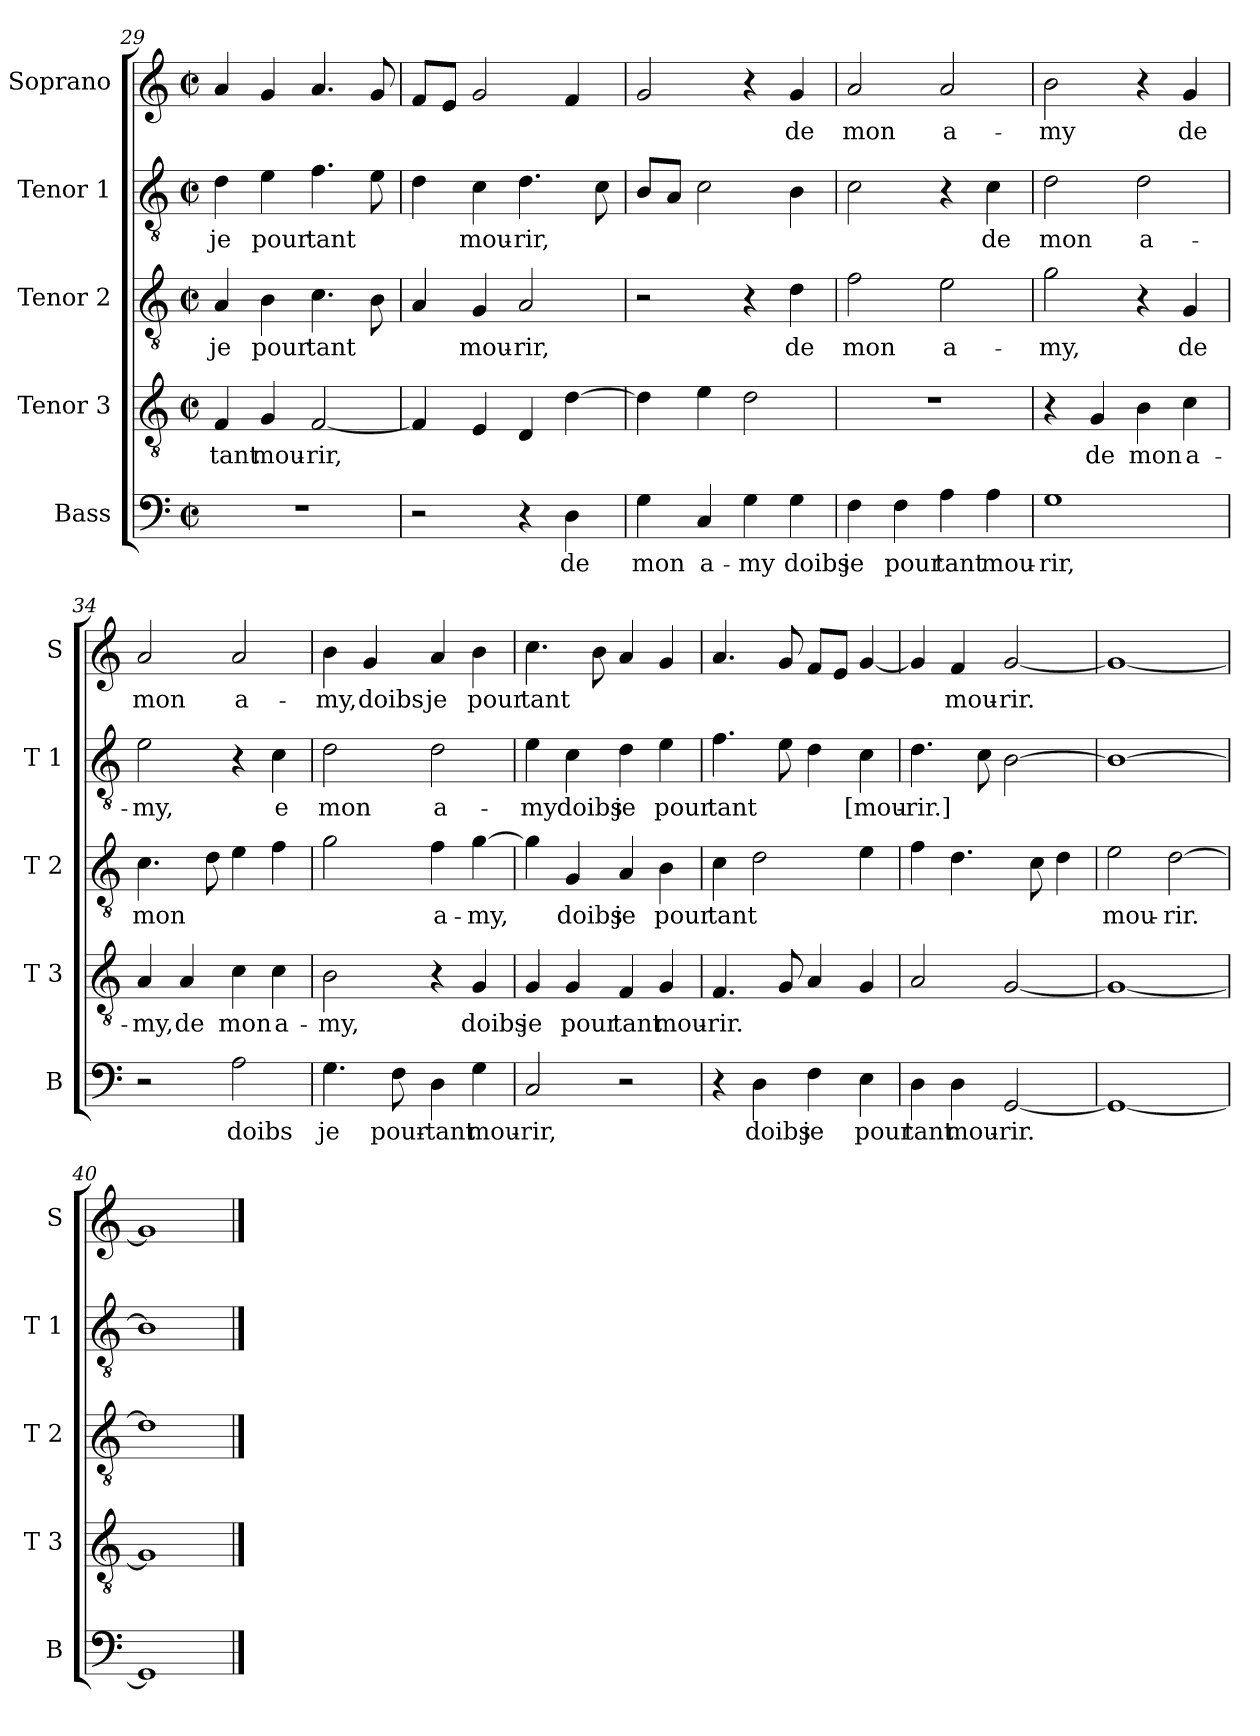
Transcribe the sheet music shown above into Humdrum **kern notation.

**kern	**text	**kern	**text	**kern	**text	**kern	**text	**kern	**text
*part5	*part5	*part4	*part4	*part3	*part3	*part2	*part2	*part1	*part1
*staff5	*staff5	*staff4	*staff4	*staff3	*staff3	*staff2	*staff2	*staff1	*staff1
*I"Bass	*	*I"Tenor 3	*	*I"Tenor 2	*	*I"Tenor 1	*	*I"Soprano	*
*I'B	*	*I'T 3	*	*I'T 2	*	*I'T 1	*	*I'S	*
!!LO:PB:g=z
*clefF4	*	*clefGv2	*	*clefGv2	*	*clefGv2	*	*clefG2	*
*k[]	*	*k[]	*	*k[]	*	*k[]	*	*k[]	*
*C:	*	*C:	*	*C:	*	*C:	*	*C:	*
*M2/2	*	*M2/2	*	*M2/2	*	*M2/2	*	*M2/2	*
*met(c|)	*	*met(c|)	*	*met(c|)	*	*met(c|)	*	*met(c|)	*
=29	=29	=29	=29	=29	=29	=29	=29	=29	=29
1r	.	4F/	tant	4A/	je	4d\	je	4a/	.
.	.	4G/	mou-	4B\	pour	4e\	pour	4g/	.
.	.	[2F/	-rir,	4.c\	tant	4.f\	tant	4.a/	.
.	.	.	.	8B\	.	8e\	.	8g/	.
=30	=30	=30	=30	=30	=30	=30	=30	=30	=30
2r	.	4F/]	.	4A/	.	4d\	.	8f/L	.
.	.	.	.	.	.	.	.	8e/J	.
.	.	4E/	.	4G/	mou-	4c\	mou-	2g/	.
4r	.	4D/	.	2A/	-rir,	4.d\	-rir,	.	.
4D\	de	[4d\	.	.	.	.	.	4f/	.
.	.	.	.	.	.	8c\	.	.	.
=31	=31	=31	=31	=31	=31	=31	=31	=31	=31
4G\	mon	4d\]	.	2r	.	8B/L	.	2g/	.
.	.	.	.	.	.	8A/J	.	.	.
4C/	a-	4e\	.	.	.	2c\	.	.	.
4G\	-my	2d\	.	4r	.	.	.	4r	.
4G\	doibs	.	.	4d\	de	4B\	.	4g/	de
=32	=32	=32	=32	=32	=32	=32	=32	=32	=32
4F\	je	1r	.	2f\	mon	2c\	.	2a/	mon
4F\	pour	.	.	.	.	.	.	.	.
4A\	tant	.	.	2e\	a-	4r	.	2a/	a-
4A\	mou-	.	.	.	.	4c\	de	.	.
=33	=33	=33	=33	=33	=33	=33	=33	=33	=33
1G	-rir,	4r	.	2g\	-my,	2d\	mon	2b\	-my
.	.	4G/	de	.	.	.	.	.	.
.	.	4B\	mon	4r	.	2d\	a-	4r	.
.	.	4c\	a-	4G/	de	.	.	4g/	de
=34	=34	=34	=34	=34	=34	=34	=34	=34	=34
2r	.	4A/	-my,	4.c\	mon	2e\	-my,	2a/	mon
.	.	4A/	de	.	.	.	.	.	.
.	.	.	.	8d\	.	.	.	.	.
2A\	doibs	4c\	mon	4e\	.	4r	.	2a/	a-
.	.	4c\	a-	4f\	.	4c\	e	.	.
!!LO:LB:g=z
=35	=35	=35	=35	=35	=35	=35	=35	=35	=35
4.G\	je	2B\	-my,	2g\	.	2d\	mon	4b\	-my,
.	.	.	.	.	.	.	.	4g/	doibs
8F\	pour-	.	.	.	.	.	.	.	.
4D\	-tant	4r	.	4f\	a-	2d\	a-	4a/	je
4G\	mou-	4G/	doibs	[4g\	-my,	.	.	4b\	pour
=36	=36	=36	=36	=36	=36	=36	=36	=36	=36
2C/	-rir,	4G/	je	4g\]	.	4e\	-my	4.cc\	tant
.	.	4G/	pour	4G/	doibs	4c\	doibs	.	.
.	.	.	.	.	.	.	.	8b\	.
2r	.	4F/	tant	4A/	je	4d\	je	4a/	.
.	.	4G/	mou-	4B\	pour	4e\	pour	4g/	.
=37	=37	=37	=37	=37	=37	=37	=37	=37	=37
4r	.	4.F/	-rir.	4c\	tant	4.f\	tant	4.a/	.
4D\	doibs	.	.	2d\	.	.	.	.	.
.	.	8G/	.	.	.	8e\	.	8g/	.
4F\	je	4A/	.	.	.	4d\	.	8f/L	.
.	.	.	.	.	.	.	.	8e/J	.
4E\	pour	4G/	.	4e\	.	4c\	[mou-	[4g/	.
=38	=38	=38	=38	=38	=38	=38	=38	=38	=38
4D\	tant	2A/	.	4f\	.	4.d\	-rir.]	4g/]	.
4D\	mou-	.	.	4.d\	.	.	.	4f/	mou-
.	.	.	.	.	.	8c\	.	.	.
[2GG/	-rir.	[2G/	.	.	.	[2B\	.	[2g/	-rir.
.	.	.	.	8c\	.	.	.	.	.
.	.	.	.	4d\	.	.	.	.	.
=39	=39	=39	=39	=39	=39	=39	=39	=39	=39
1GG_	.	1G_	.	2e\	mou-	1B_	.	1g_	.
.	.	.	.	[2d\	-rir.	.	.	.	.
=40	=40	=40	=40	=40	=40	=40	=40	=40	=40
1GG]	.	1G]	.	1d]	.	1B]	.	1g]	.
==	==	==	==	==	==	==	==	==	==
*-	*-	*-	*-	*-	*-	*-	*-	*-	*-
